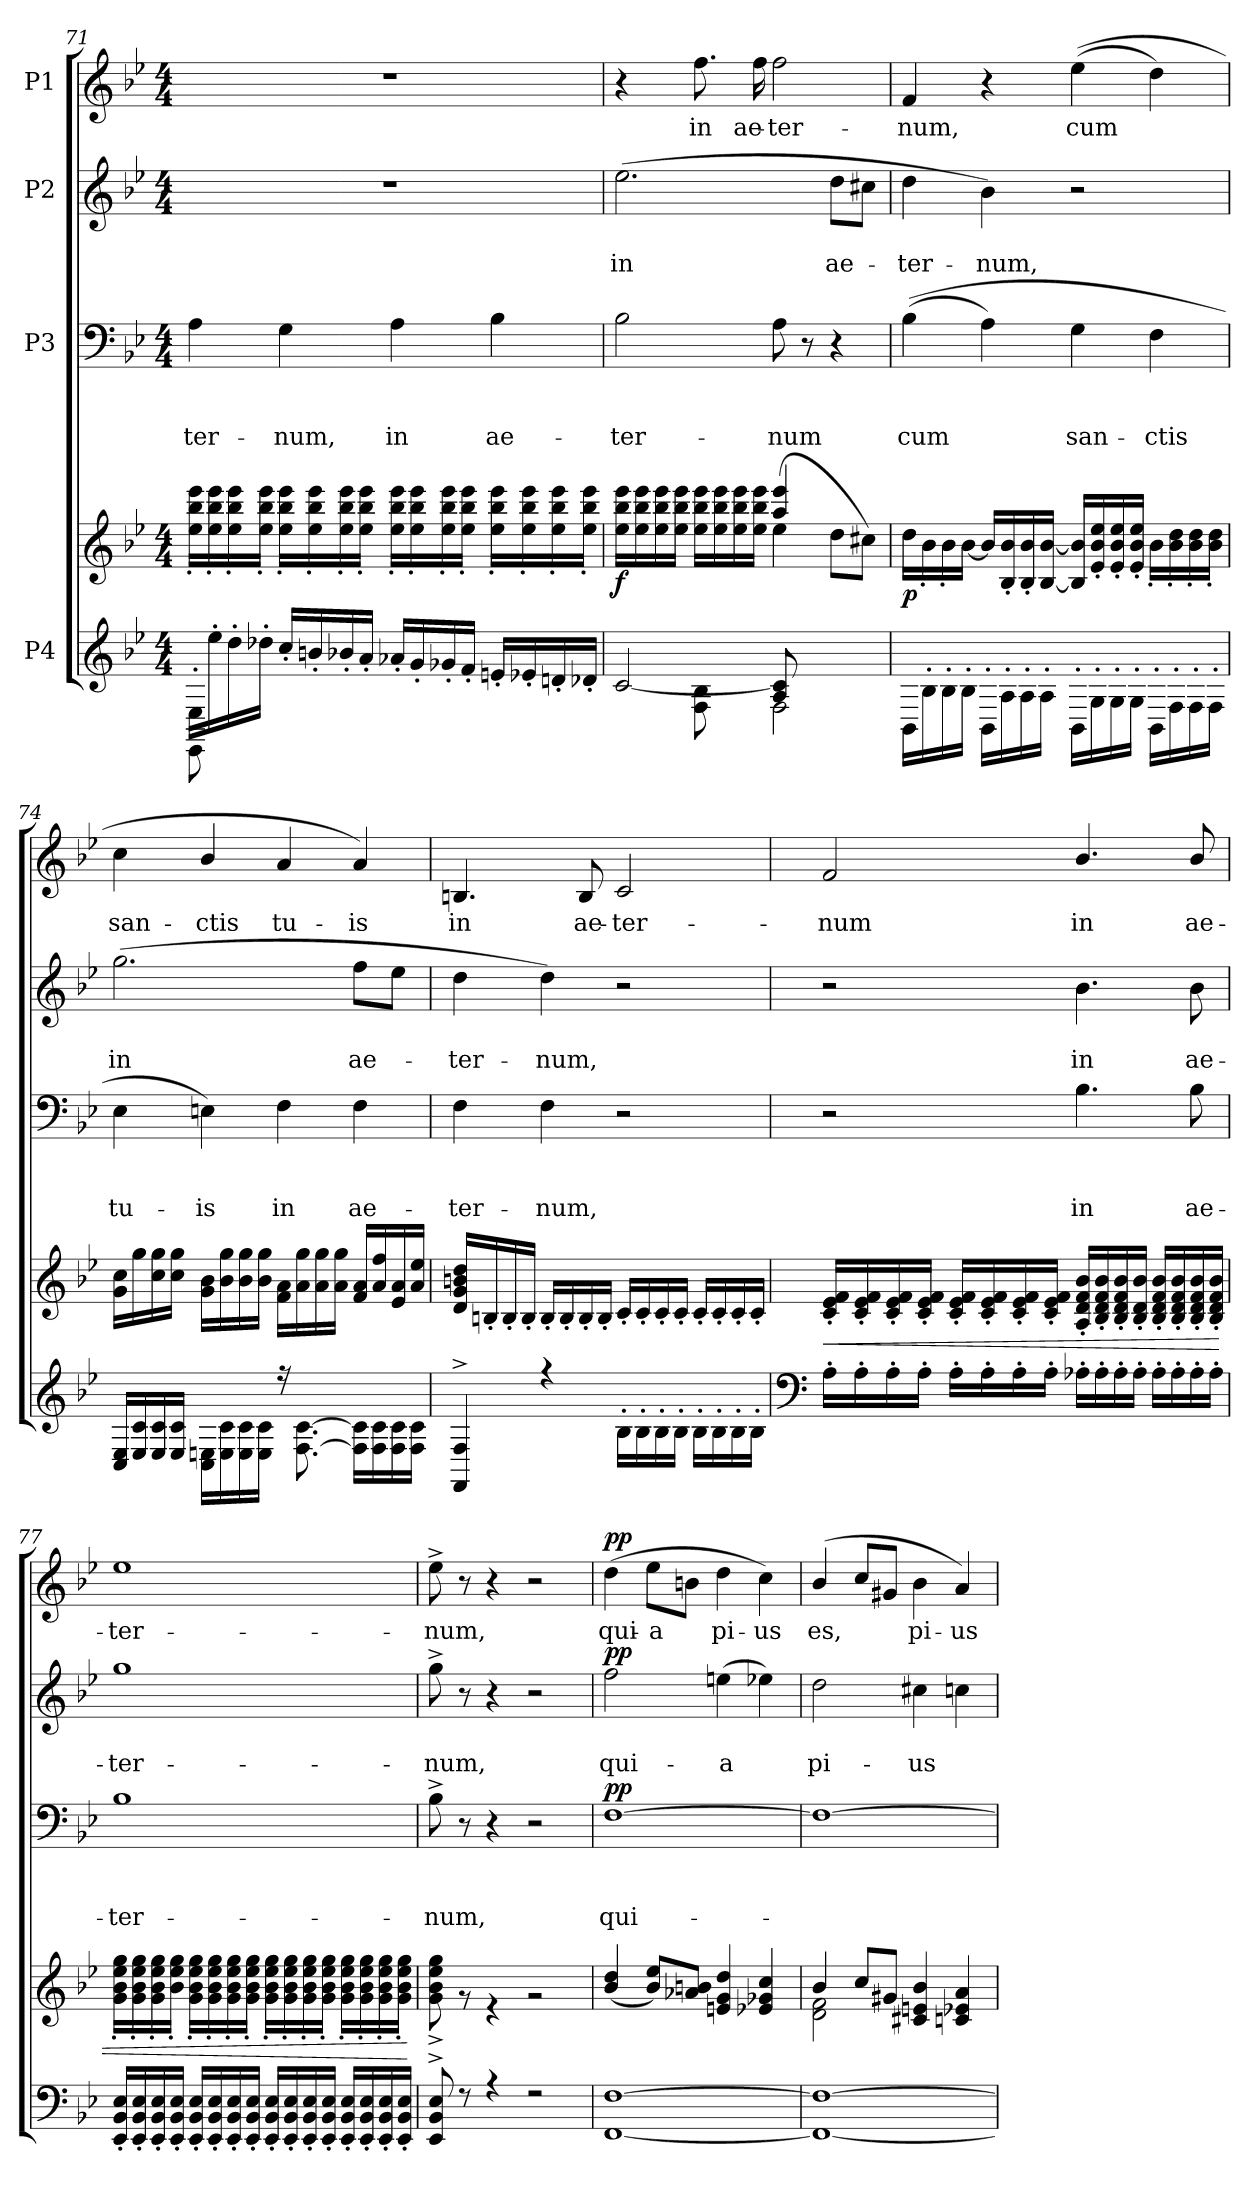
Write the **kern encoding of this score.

**kern	**kern	**dynam	**kern	**text	**text	**text	**dynam	**kern	**text	**text	**dynam	**kern	**text	**dynam
*part4	*part4	*part4	*part3	*part3	*part3	*part3	*part3	*part2	*part2	*part2	*part2	*part1	*part1	*part1
*staff5	*staff4	*staff4/5	*staff3	*staff3	*staff3	*staff3	*staff3	*staff2	*staff2	*staff2	*staff2	*staff1	*staff1	*staff1
*I"P4	*	*	*I"P3	*	*	*	*	*I"P2	*	*	*	*I"P1	*	*
!!LO:PB:g=z
*clefG2	*clefG2	*	*clefF4	*	*	*	*	*clefG2	*	*	*	*clefG2	*	*
*	*	*	*	*	*	*	*	*ITrd7c12	*	*	*	*	*	*
*k[b-e-]	*k[b-e-]	*	*k[b-e-]	*	*	*	*	*k[b-e-]	*	*	*	*k[b-e-]	*	*
*B-:	*B-:	*	*B-:	*	*	*	*	*B-:	*	*	*	*B-:	*	*
*M4/4	*M4/4	*	*M4/4	*	*	*	*	*M4/4	*	*	*	*M4/4	*	*
=71	=71	=71	=71	=71	=71	=71	=71	=71	=71	=71	=71	=71	=71	=71
*^	*^	*	*	*	*	*	*	*	*	*	*	*	*	*
!	!	!	!	!	!	!	!	!LO:LY:b	!	!	!	!	!	!	!	!
16E-'<\LL	8EE-\	1ryy	16ee-\'> 16bb-\'> 16eee-\'>LL	.	4A\	.	.	-ter-	.	1r	.	.	.	1r	.	.
16ee-'<\	.	.	16ee-\'> 16bb-\'> 16eee-\'>	.	.	.	.	.	.	.	.	.	.	.	.	.
16dd'<\	2..ryy	.	16ee-\'> 16bb-\'> 16eee-\'>	.	.	.	.	.	.	.	.	.	.	.	.	.
16dd-X'<\JJ	.	.	16ee-\'> 16bb-\'> 16eee-\'>JJ	.	.	.	.	.	.	.	.	.	.	.	.	.
!	!	!	!	!	!	!	!	!LO:LY:b	!	!	!	!	!	!	!	!
16cc'</LL	.	.	16ee-\'> 16bb-\'> 16eee-\'>LL	.	4G\	.	.	-num,	.	.	.	.	.	.	.	.
16bn'</	.	.	16ee-\'> 16bb-\'> 16eee-\'>	.	.	.	.	.	.	.	.	.	.	.	.	.
16b-X'</	.	.	16ee-\'> 16bb-\'> 16eee-\'>	.	.	.	.	.	.	.	.	.	.	.	.	.
16a'</JJ	.	.	16ee-\'> 16bb-\'> 16eee-\'>JJ	.	.	.	.	.	.	.	.	.	.	.	.	.
!	!	!	!	!	!	!	!	!LO:LY:b	!	!	!	!	!	!	!	!
16a-X'</LL	.	.	16ee-\'> 16bb-\'> 16eee-\'>LL	.	4A\	.	.	in	.	.	.	.	.	.	.	.
16g'</	.	.	16ee-\'> 16bb-\'> 16eee-\'>	.	.	.	.	.	.	.	.	.	.	.	.	.
16g-X'</	.	.	16ee-\'> 16bb-\'> 16eee-\'>	.	.	.	.	.	.	.	.	.	.	.	.	.
16f'</JJ	.	.	16ee-\'> 16bb-\'> 16eee-\'>JJ	.	.	.	.	.	.	.	.	.	.	.	.	.
!	!	!	!	!	!	!	!	!LO:LY:b	!	!	!	!	!	!	!	!
16en'</LL	.	.	16ee-\'> 16bb-\'> 16eee-\'>LL	.	4B-\	.	.	ae-	.	.	.	.	.	.	.	.
16e-X'</	.	.	16ee-\'> 16bb-\'> 16eee-\'>	.	.	.	.	.	.	.	.	.	.	.	.	.
16dn'</	.	.	16ee-\'> 16bb-\'> 16eee-\'>	.	.	.	.	.	.	.	.	.	.	.	.	.
16d-X'</JJ	.	.	16ee-\'> 16bb-\'> 16eee-\'>JJ	.	.	.	.	.	.	.	.	.	.	.	.	.
=72	=72	=72	=72	=72	=72	=72	=72	=72	=72	=72	=72	=72	=72	=72	=72	=72
!	!	!	!	!LO:DY:b	!	!	!	!LO:LY:b	!	!	!	!LO:LY:b	!	!	!	!
4ryy	[>2c/	2ryy	16ee-\ 16bb-\ 16eee-\LL	f	2B-\	.	.	-ter-	.	(>2.e-\	.	in	.	4r	.	.
.	.	.	16ee-\ 16bb-\ 16eee-\	.	.	.	.	.	.	.	.	.	.	.	.	.
.	.	.	16ee-\ 16bb-\ 16eee-\	.	.	.	.	.	.	.	.	.	.	.	.	.
.	.	.	16ee-\ 16bb-\ 16eee-\JJ	.	.	.	.	.	.	.	.	.	.	.	.	.
!	!	!	!	!	!	!	!	!	!	!	!	!	!	!	!LO:LY:b	!
8F\ 8B-\	.	.	16ee-\ 16bb-\ 16eee-\LL	.	.	.	.	.	.	.	.	.	.	8.ff\	in	.
.	.	.	16ee-\ 16bb-\ 16eee-\	.	.	.	.	.	.	.	.	.	.	.	.	.
8ryy	.	.	16ee-\ 16bb-\ 16eee-\	.	.	.	.	.	.	.	.	.	.	.	.	.
!	!	!	!	!	!	!	!	!	!	!	!	!	!	!	!LO:LY:b	!
.	.	.	16ee-\ 16bb-\ 16eee-\JJ	.	.	.	.	.	.	.	.	.	.	16ff\	ae-	.
!	!	!	!	!	!	!	!	!LO:LY:b	!	!	!	!	!	!	!LO:LY:b	!
2F\	8A/ 8c/]	(<4ee-\	4aa/ 4eee-/	.	8A\	.	.	-num	.	.	.	.	.	2ff\	-ter-	.
.	4.ryy	.	.	.	8r	.	.	.	.	.	.	.	.	.	.	.
!	!	!	!	!	!	!	!	!	!	!	!	!LO:LY:b	!	!	!	!
.	.	8dd\L	4ryy	.	4r	.	.	.	.	8d\L	.	ae-	.	.	.	.
.	.	8cc#X\J)	.	.	.	.	.	.	.	8c#X\J	.	.	.	.	.	.
=73	=73	=73	=73	=73	=73	=73	=73	=73	=73	=73	=73	=73	=73	=73	=73	=73
!	!	!	!	!LO:DY:b	!	!	!	!LO:LY:b	!	!	!	!LO:LY:b	!	!	!LO:LY:b	!
16BB-\LL	1ryy	1ryy	16dd\LL	p	(>(>4B-\	.	.	cum	.	4d\	.	-ter-	.	4f/	-num,	.
16B-'>\	.	.	16b-'>\	.	.	.	.	.	.	.	.	.	.	.	.	.
16B-'>\	.	.	16b-'>\	.	.	.	.	.	.	.	.	.	.	.	.	.
16B-'>\JJ	.	.	[>16b-\JJ	.	.	.	.	.	.	.	.	.	.	.	.	.
!	!	!	!	!	!	!	!	!	!	!	!	!LO:LY:b	!	!	!	!
16BB-'<\LL	.	.	16b-/LL]	.	4A\)	.	.	.	.	4B-\)	.	-num,	.	4r	.	.
16A'>\	.	.	16B-/'> 16b-/'>	.	.	.	.	.	.	.	.	.	.	.	.	.
16A'>\	.	.	16B-/'> 16b-/'>	.	.	.	.	.	.	.	.	.	.	.	.	.
16A'>\JJ	.	.	[<16B-/ [>16b-/JJ	.	.	.	.	.	.	.	.	.	.	.	.	.
!	!	!	!	!	!	!	!	!LO:LY:b	!	!	!	!	!	!	!LO:LY:b	!
16BB-'<\LL	.	.	16B-/] 16b-/]LL	.	4G\	.	.	san-	.	2r	.	.	.	(>(>4ee-\	cum	.
16G'>\	.	.	16e-/'> 16b-/'> 16ee-/'>	.	.	.	.	.	.	.	.	.	.	.	.	.
16G'>\	.	.	16e-/'> 16b-/'> 16ee-/'>	.	.	.	.	.	.	.	.	.	.	.	.	.
16G'>\JJ	.	.	16e-/'> 16b-/'> 16ee-/'>JJ	.	.	.	.	.	.	.	.	.	.	.	.	.
!	!	!	!	!	!	!	!	!LO:LY:b	!	!	!	!	!	!	!	!
16BB-'<\LL	.	.	16b-'>\LL	.	4F\	.	.	-ctis	.	.	.	.	.	4dd\)	.	.
16F'>\	.	.	16b-\'> 16dd\'>	.	.	.	.	.	.	.	.	.	.	.	.	.
16F'>\	.	.	16b-\'> 16dd\'>	.	.	.	.	.	.	.	.	.	.	.	.	.
16F'>\JJ	.	.	16b-\'> 16dd\'>JJ	.	.	.	.	.	.	.	.	.	.	.	.	.
!!LO:LB:g=z
=74	=74	=74	=74	=74	=74	=74	=74	=74	=74	=74	=74	=74	=74	=74	=74	=74
!	!	!	!	!	!	!	!	!LO:LY:b	!	!	!	!LO:LY:b	!	!	!LO:LY:b	!
16C/ 16E-/LL	1ryy	1ryy	16g\ 16cc\LL	.	4E-\	.	.	tu-	.	(>2.g\	.	in	.	4cc\	san-	.
16E-/ 16c/	.	.	16gg\	.	.	.	.	.	.	.	.	.	.	.	.	.
16E-/ 16c/	.	.	16cc\ 16gg\	.	.	.	.	.	.	.	.	.	.	.	.	.
16E-/ 16c/JJ	.	.	16cc\ 16gg\JJ	.	.	.	.	.	.	.	.	.	.	.	.	.
!	!	!	!	!	!	!	!	!LO:LY:b	!	!	!	!	!	!	!LO:LY:b	!
16C\ 16En\LL	.	.	16g\ 16b-\LL	.	4En\)	.	.	-is	.	.	.	.	.	4b-/	-ctis	.
16E\ 16c\	.	.	16b-\ 16gg\	.	.	.	.	.	.	.	.	.	.	.	.	.
16E\ 16c\	.	.	16b-\ 16gg\	.	.	.	.	.	.	.	.	.	.	.	.	.
16E\ 16c\JJ	.	.	16b-\ 16gg\JJ	.	.	.	.	.	.	.	.	.	.	.	.	.
!	!	!	!	!	!	!	!	!LO:LY:b	!	!	!	!	!	!	!LO:LY:b	!
16r	.	.	16f\ 16a\LL	.	4F\	.	.	in	.	.	.	.	.	4a/	tu-	.
[<8.F\ [>8.c\	.	.	16a\ 16gg\	.	.	.	.	.	.	.	.	.	.	.	.	.
.	.	.	16a\ 16gg\	.	.	.	.	.	.	.	.	.	.	.	.	.
.	.	.	16a\ 16gg\JJ	.	.	.	.	.	.	.	.	.	.	.	.	.
!	!	!	!	!	!	!	!	!LO:LY:b	!	!	!	!LO:LY:b	!	!	!LO:LY:b	!
16F\] 16c\]LL	.	.	16f/ 16a/LL	.	4F\	.	.	ae-	.	8f\L	.	ae-	.	4a/)	-is	.
16F\ 16c\	.	.	16a/ 16ff/	.	.	.	.	.	.	.	.	.	.	.	.	.
16F\ 16c\	.	.	16e-/ 16a/	.	.	.	.	.	.	8e-\J	.	.	.	.	.	.
16F\ 16c\JJ	.	.	16a/ 16ee-/JJ	.	.	.	.	.	.	.	.	.	.	.	.	.
=75	=75	=75	=75	=75	=75	=75	=75	=75	=75	=75	=75	=75	=75	=75	=75	=75
!	!	!	!	!	!	!	!	!LO:LY:b	!	!	!	!LO:LY:b	!	!	!LO:LY:b	!
4FF/^> 4F/^>	1ryy	1ryy	16d/ 16g/ 16bn/ 16dd/LL	.	4F\	.	.	-ter-	.	4d\	.	-ter-	.	4.Bn/	in	.
.	.	.	16Bn'>/	.	.	.	.	.	.	.	.	.	.	.	.	.
.	.	.	16B'>/	.	.	.	.	.	.	.	.	.	.	.	.	.
.	.	.	16B'>/JJ	.	.	.	.	.	.	.	.	.	.	.	.	.
!	!	!	!	!	!	!	!	!LO:LY:b	!	!	!	!LO:LY:b	!	!	!	!
4r	.	.	16B'</LL	.	4F\	.	.	-num,	.	4d\)	.	-num,	.	.	.	.
.	.	.	16B'>/	.	.	.	.	.	.	.	.	.	.	.	.	.
!	!	!	!	!	!	!	!	!	!	!	!	!	!	!	!LO:LY:b	!
.	.	.	16B'>/	.	.	.	.	.	.	.	.	.	.	8B/	ae-	.
.	.	.	16B'>/JJ	.	.	.	.	.	.	.	.	.	.	.	.	.
!	!	!	!	!	!	!	!	!	!	!	!	!	!	!	!LO:LY:b	!
16B-'<\LL	.	.	16c'</LL	.	2r	.	.	.	.	2r	.	.	.	2c/	-ter-	.
16B-'>\	.	.	16c'>/	.	.	.	.	.	.	.	.	.	.	.	.	.
16B-'>\	.	.	16c'>/	.	.	.	.	.	.	.	.	.	.	.	.	.
16B-'>\JJ	.	.	16c'>/JJ	.	.	.	.	.	.	.	.	.	.	.	.	.
16B-'<\LL	.	.	16c'</LL	.	.	.	.	.	.	.	.	.	.	.	.	.
16B-'>\	.	.	16c'>/	.	.	.	.	.	.	.	.	.	.	.	.	.
16B-'>\	.	.	16c'>/	.	.	.	.	.	.	.	.	.	.	.	.	.
16B-'>\JJ	.	.	16c'>/JJ	.	.	.	.	.	.	.	.	.	.	.	.	.
!!LO:LB:g=z
=76	=76	=76	=76	=76	=76	=76	=76	=76	=76	=76	=76	=76	=76	=76	=76	=76
*clefF4	*	*	*	*	*	*	*	*	*	*	*	*	*	*	*	*
!	!	!	!	!LO:HP:b	!	!	!	!	!	!	!	!	!	!	!LO:LY:b	!
16A'<\LL	1ryy	1ryy	16c/'> 16e-/'> 16f/'>LL	<	2r	.	.	.	.	2r	.	.	.	2f/	-num	.
16A'>\	.	.	16c/'> 16e-/'> 16f/'>	.	.	.	.	.	.	.	.	.	.	.	.	.
16A'>\	.	.	16c/'> 16e-/'> 16f/'>	.	.	.	.	.	.	.	.	.	.	.	.	.
16A'>\JJ	.	.	16c/'> 16e-/'> 16f/'>JJ	.	.	.	.	.	.	.	.	.	.	.	.	.
16A'<\LL	.	.	16c/'> 16e-/'> 16f/'>LL	.	.	.	.	.	.	.	.	.	.	.	.	.
16A'>\	.	.	16c/'> 16e-/'> 16f/'>	.	.	.	.	.	.	.	.	.	.	.	.	.
16A'>\	.	.	16c/'> 16e-/'> 16f/'>	.	.	.	.	.	.	.	.	.	.	.	.	.
16A'>\JJ	.	.	16c/'> 16e-/'> 16f/'>JJ	.	.	.	.	.	.	.	.	.	.	.	.	.
!	!	!	!	!	!	!	!	!LO:LY:b	!	!	!	!LO:LY:b	!	!	!LO:LY:b	!
16A-X'<\LL	.	.	16A/'> 16d/'> 16f/'> 16b-/'>LL	.	4.B-\	.	.	in	.	4.B-\	.	in	.	4.b-/	in	.
16A-'>\	.	.	16B-/'> 16d/'> 16f/'> 16b-/'>	.	.	.	.	.	.	.	.	.	.	.	.	.
16A-'>\	.	.	16B-/'> 16d/'> 16f/'> 16b-/'>	.	.	.	.	.	.	.	.	.	.	.	.	.
16A-'>\JJ	.	.	16B-/'> 16d/'> 16b-/'>JJ	.	.	.	.	.	.	.	.	.	.	.	.	.
16A-'<\LL	.	.	16B-/'> 16d/'> 16f/'> 16b-/'>LL	.	.	.	.	.	.	.	.	.	.	.	.	.
16A-'>\	.	.	16B-/'> 16d/'> 16f/'> 16b-/'>	.	.	.	.	.	.	.	.	.	.	.	.	.
!	!	!	!	!	!	!	!	!LO:LY:b	!	!	!	!LO:LY:b	!	!	!LO:LY:b	!
16A-'>\	.	.	16B-/'> 16d/'> 16f/'> 16b-/'>	.	8B-\	.	.	ae-	.	8B-\	.	ae-	.	8b-/	ae-	.
16A-'>\JJ	.	.	16B-/'> 16d/'> 16f/'> 16b-/'>JJ	.	.	.	.	.	.	.	.	.	.	.	.	.
=77	=77	=77	=77	=77	=77	=77	=77	=77	=77	=77	=77	=77	=77	=77	=77	=77
!	!	!	!	!	!	!	!	!LO:LY:b	!	!	!	!LO:LY:b	!	!	!LO:LY:b	!
16EE-/'> 16BB-/'> 16E-/'>LL	1ryy	1ryy	16g\'> 16b-\'> 16ee-\'> 16gg\'>LL	.	1B-	.	.	-ter-	.	1g	.	-ter-	.	1ee-	-ter-	.
16EE-/'> 16BB-/'> 16E-/'>	.	.	16g\'> 16b-\'> 16ee-\'> 16gg\'>	.	.	.	.	.	.	.	.	.	.	.	.	.
16EE-/'> 16BB-/'> 16E-/'>	.	.	16g\'> 16b-\'> 16ee-\'> 16gg\'>	.	.	.	.	.	.	.	.	.	.	.	.	.
16EE-/'> 16BB-/'> 16E-/'>JJ	.	.	16b-\'> 16ee-\'> 16gg\'>JJ	.	.	.	.	.	.	.	.	.	.	.	.	.
16EE-/'> 16BB-/'> 16E-/'>LL	.	.	16g\'> 16b-\'> 16ee-\'> 16gg\'>LL	.	.	.	.	.	.	.	.	.	.	.	.	.
16EE-/'> 16BB-/'> 16E-/'>	.	.	16g\'> 16b-\'> 16ee-\'> 16gg\'>	.	.	.	.	.	.	.	.	.	.	.	.	.
16EE-/'> 16BB-/'> 16E-/'>	.	.	16g\'> 16b-\'> 16ee-\'> 16gg\'>	.	.	.	.	.	.	.	.	.	.	.	.	.
16EE-/'> 16BB-/'> 16E-/'>JJ	.	.	16g\'> 16b-\'> 16ee-\'> 16gg\'>JJ	.	.	.	.	.	.	.	.	.	.	.	.	.
16EE-/'> 16BB-/'> 16E-/'>LL	.	.	16g\'> 16b-\'> 16ee-\'> 16gg\'>LL	.	.	.	.	.	.	.	.	.	.	.	.	.
16EE-/'> 16BB-/'> 16E-/'>	.	.	16g\'> 16b-\'> 16ee-\'> 16gg\'>	.	.	.	.	.	.	.	.	.	.	.	.	.
16EE-/'> 16BB-/'> 16E-/'>	.	.	16g\'> 16b-\'> 16ee-\'> 16gg\'>	.	.	.	.	.	.	.	.	.	.	.	.	.
16EE-/'> 16BB-/'> 16E-/'>JJ	.	.	16g\'> 16b-\'> 16ee-\'> 16gg\'>JJ	.	.	.	.	.	.	.	.	.	.	.	.	.
16EE-/'> 16BB-/'> 16E-/'>LL	.	.	16g\'> 16b-\'> 16ee-\'> 16gg\'>LL	.	.	.	.	.	.	.	.	.	.	.	.	.
16EE-/'> 16BB-/'> 16E-/'>	.	.	16g\'> 16b-\'> 16ee-\'> 16gg\'>	.	.	.	.	.	.	.	.	.	.	.	.	.
16EE-/'> 16BB-/'> 16E-/'>	.	.	16g\'> 16b-\'> 16ee-\'> 16gg\'>	.	.	.	.	.	.	.	.	.	.	.	.	.
16EE-/'> 16BB-/'> 16E-/'>JJ	.	.	16g\'> 16b-\'> 16ee-\'> 16gg\'>JJ	.	.	.	.	.	.	.	.	.	.	.	.	.
*v	*v	*	*	*	*	*	*	*	*	*	*	*	*	*	*	*
*	*v	*v	*	*	*	*	*	*	*	*	*	*	*	*	*
.	.	[	.	.	.	.	.	.	.	.	.	.	.	.
=78	=78	=78	=78	=78	=78	=78	=78	=78	=78	=78	=78	=78	=78	=78
*^	*^	*	*	*	*	*	*	*	*	*	*	*	*	*
!	!	!	!	!	!	!	!	!LO:LY:b	!	!	!	!LO:LY:b	!	!	!LO:LY:b	!
8EE-/^> 8BB-/^> 8E-/^>	1ryy	1ryy	8g\^> 8b-\^> 8ee-\^> 8gg\^>	.	8B-^>\	.	.	-num,	.	8g^>\	.	-num,	.	8ee-^>\	-num,	.
8r	.	.	8r	.	8r	.	.	.	.	8r	.	.	.	8r	.	.
4r	.	.	4r	.	4r	.	.	.	.	4r	.	.	.	4r	.	.
2r	.	.	2r	.	2r	.	.	.	.	2r	.	.	.	2r	.	.
=79	=79	=79	=79	=79	=79	=79	=79	=79	=79	=79	=79	=79	=79	=79	=79	=79
!	!	!	!	!	!	!	!	!LO:LY:b	!LO:DY:a	!	!	!LO:LY:b	!LO:DY:a	!	!LO:LY:b	!LO:DY:a
[>1F	[<1FF	1ryy	(>4b-/ 4dd/	.	[>1F	.	.	qui-	pp	2f\	.	qui-	pp	(>4dd\	qui-	pp
!	!	!	!	!	!	!	!	!	!	!	!	!	!	!	!LO:LY:b	!
.	.	.	8b-/ 8ee-/L)	.	.	.	.	.	.	.	.	.	.	8ee-\L	-a	.
.	.	.	8a-X/ 8bn/J	.	.	.	.	.	.	.	.	.	.	8bn\J	.	.
!	!	!	!	!	!	!	!	!	!	!	!	!LO:LY:b	!	!	!LO:LY:b	!
.	.	.	4en/ 4g/ 4dd/	.	.	.	.	.	.	(>4en\	.	-a	.	4dd\	pi-	.
!	!	!	!	!	!	!	!	!	!	!	!	!	!	!	!LO:LY:b	!
.	.	.	4e-X/ 4g-X/ 4cc/	.	.	.	.	.	.	4e-X\)	.	.	.	4cc\)	-us	.
!!LO:PB:g=z
=80	=80	=80	=80	=80	=80	=80	=80	=80	=80	=80	=80	=80	=80	=80	=80	=80
!	!	!	!	!	!	!	!	!	!	!	!	!LO:LY:b	!	!	!LO:LY:b	!
1F_	1FF_	2d\ 2f\	4b-/	.	1F_	.	.	.	.	2d\	.	pi-	.	(>4b-/	es,	.
.	.	.	8cc/L	.	.	.	.	.	.	.	.	.	.	8cc/L	.	.
.	.	.	8g#X/J	.	.	.	.	.	.	.	.	.	.	8g#X/J	.	.
!	!	!	!	!	!	!	!	!	!	!	!	!LO:LY:b	!	!	!LO:LY:b	!
.	.	2ryy	4c#X/ 4en/ 4b-/	.	.	.	.	.	.	4c#X\	.	-us	.	4b-\	pi-	.
!	!	!	!	!	!	!	!	!	!	!	!	!	!	!	!LO:LY:b	!
.	.	.	4cn/ 4e-X/ 4a/	.	.	.	.	.	.	4cn\	.	.	.	4a/)	-us	.
*v	*v	*	*	*	*	*	*	*	*	*	*	*	*	*	*	*
*	*v	*v	*	*	*	*	*	*	*	*	*	*	*	*	*
=	=	=	=	=	=	=	=	=	=	=	=	=	=	=
*-	*-	*-	*-	*-	*-	*-	*-	*-	*-	*-	*-	*-	*-	*-
